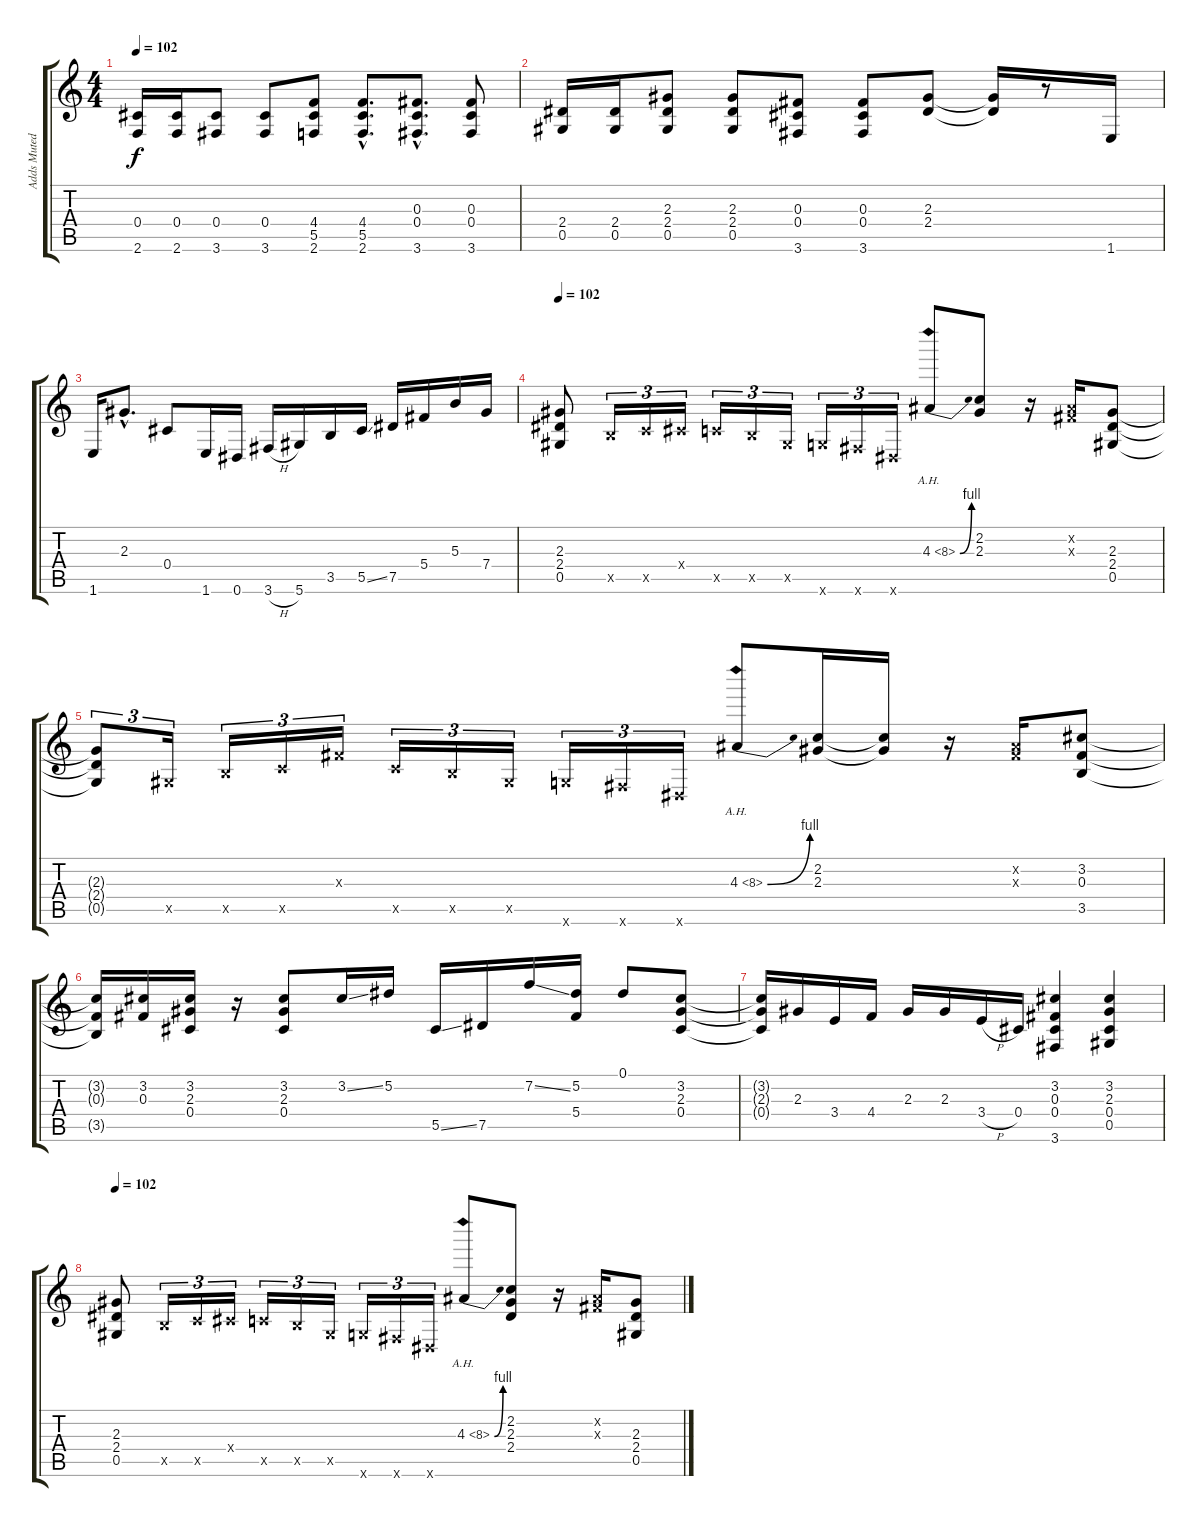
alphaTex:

\track ("Adds Muted Guitar Sounds Kind Of" "Adds Muted") {instrument distortionguitar}
\staff {score tabs}
\tuning (Eb4 Bb3 Gb3 Db3 Ab2 Eb2) {hide}
\ts (4 4)
\tempo 102
\clef g2
\ks c
(0.4 2.6).16{dy f} (0.4 2.6).16 (0.4 3.6).8 (0.4 3.6).8 (4.4 5.5 2.6).8 (4.4{hac} 5.5{hac} 2.6{hac}).8{d} (0.3{hac} 0.4{hac} 3.6{hac}).8{d} (0.3 0.4 3.6).8 |
(2.4 0.5).16 (2.4 0.5).16 (2.3 2.4 0.5).8 (2.3 2.4 0.5).8 (0.3 0.4 3.6).8 (0.3 0.4 3.6).8 (2.3 2.4).8 (2.3{t} 2.4{t}).16 r.8 1.6.16 |
1.6.16 2.3{hac}.8{d} 0.4.8 1.6.16 0.6.16 3.6{h}.16 5.6.16 3.5.16 5.5{ss}.16 7.5.16 5.4.16 5.3.16 7.4.16 |
\tempo 102
(2.3 2.4 0.5).8 3.5{x}.16{tu (3 2)} 4.5{x}.16{tu (3 2)} 0.4{x}.16{tu (3 2)} 4.5{x}.16{tu (3 2)} 3.5{x}.16{tu (3 2)} 0.5{x}.16{tu (3 2)} 4.6{x}.16{tu (3 2)} 3.6{x}.16{tu (3 2)} 0.6{x}.16{tu (3 2)} 4.3{be (bend 0 0 60 4) ah 4}.8 (2.2 2.3).8 r.16 (0.2{x} 0.3{x}).16 (2.3 2.4 0.5).8 |
(2.3{t} 2.4{t} 0.5{t}).8{tu (3 2)} 0.5{x}.16{tu (3 2)} 3.5{x}.16{tu (3 2)} 4.5{x}.16{tu (3 2)} 0.3{x}.16{tu (3 2)} 4.5{x}.16{tu (3 2)} 3.5{x}.16{tu (3 2)} 0.5{x}.16{tu (3 2)} 4.6{x}.16{tu (3 2)} 3.6{x}.16{tu (3 2)} 0.6{x}.16{tu (3 2)} 4.3{be (bend 0 0 60 4) ah 4}.8 (2.2 2.3).16 (2.2{t} 2.3{t}).16 r.16 (0.2{x} 0.3{x}).16 (3.2 0.3 3.5).8 |
(3.2{t} 0.3{t} 3.5{t}).16 (3.2 0.3).16 (3.2 2.3 0.4).16 r.16 (3.2 2.3 0.4).8 3.2{ss}.16 5.2.16 5.5{ss}.16 7.5.16 7.2{ss}.16 (5.2 5.4).16 0.1.8 (3.2 2.3 0.4).8 |
(3.2{t} 2.3{t} 0.4{t}).16 2.3.16 3.4.16 4.4.16 2.3.16 2.3.16 3.4{h}.16 0.4.16 (3.2 0.3 0.4 3.6).4 (3.2 2.3 0.4 0.5).4 |
\tempo 102
(2.3 2.4 0.5).8 3.5{x}.16{tu (3 2)} 4.5{x}.16{tu (3 2)} 0.4{x}.16{tu (3 2)} 4.5{x}.16{tu (3 2)} 3.5{x}.16{tu (3 2)} 0.5{x}.16{tu (3 2)} 4.6{x}.16{tu (3 2)} 3.6{x}.16{tu (3 2)} 0.6{x}.16{tu (3 2)} 4.3{be (bend 0 0 60 4) ah 4}.8 (2.2 2.3 2.4).8 r.16 (0.2{x} 0.3{x}).16 (2.3 2.4 0.5).8
